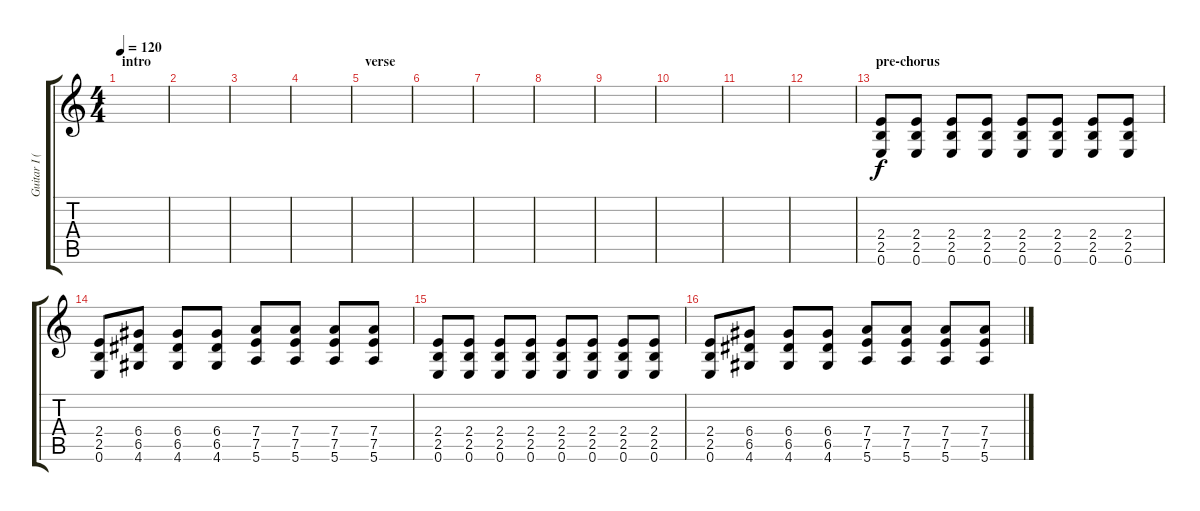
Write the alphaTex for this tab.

\track ("Guitar I (electric/distortion)" "Guitar I (") {instrument distortionguitar}
\staff {score tabs}
\tuning (E4 B3 G3 D3 A2 E2) {hide}
\ts (4 4)
\section ("" "intro")
\tempo 120
\clef g2
\ks c
|
|
|
|
\section ("" "verse")
|
|
|
|
|
|
|
|
\section ("" "pre-chorus")
(2.4 2.5 0.6).8 (2.4 2.5 0.6).8 (2.4 2.5 0.6).8 (2.4 2.5 0.6).8 (2.4 2.5 0.6).8 (2.4 2.5 0.6).8 (2.4 2.5 0.6).8 (2.4 2.5 0.6).8 |
(2.4 2.5 0.6).8 (6.4 6.5 4.6).8 (6.4 6.5 4.6).8 (6.4 6.5 4.6).8 (7.4 7.5 5.6).8 (7.4 7.5 5.6).8 (7.4 7.5 5.6).8 (7.4 7.5 5.6).8 |
(2.4 2.5 0.6).8 (2.4 2.5 0.6).8 (2.4 2.5 0.6).8 (2.4 2.5 0.6).8 (2.4 2.5 0.6).8 (2.4 2.5 0.6).8 (2.4 2.5 0.6).8 (2.4 2.5 0.6).8 |
(2.4 2.5 0.6).8 (6.4 6.5 4.6).8 (6.4 6.5 4.6).8 (6.4 6.5 4.6).8 (7.4 7.5 5.6).8 (7.4 7.5 5.6).8 (7.4 7.5 5.6).8 (7.4 7.5 5.6).8
